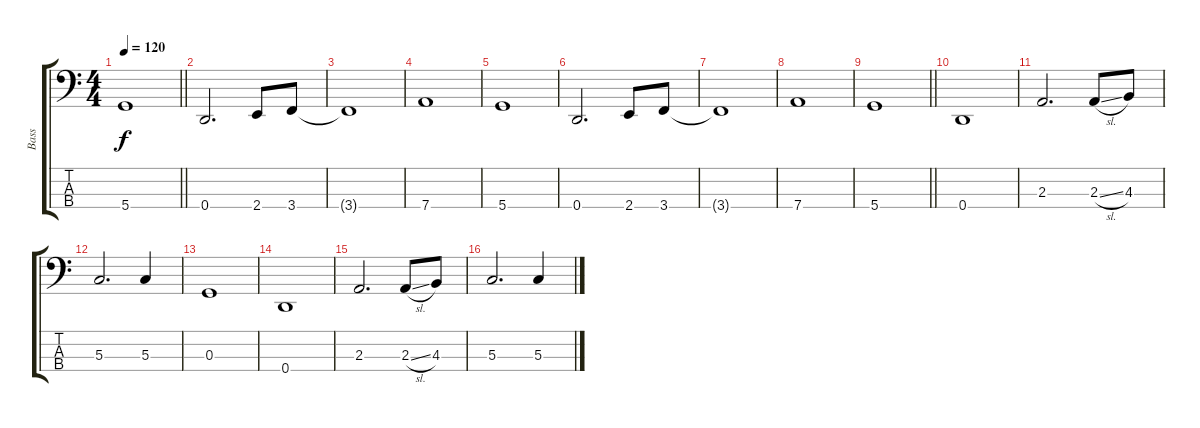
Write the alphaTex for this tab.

\track ("Bass" "Bass") {instrument electricbassfinger}
\staff {score tabs}
\tuning (F2 C2 G1 D1) {hide}
\ts (4 4)
\tempo 120
\clef f4
\barLineRight lightlight
\ks c
5.4.1{dy f} |
0.4.2{d} 2.4.8 3.4.8 |
3.4{t}.1 |
7.4.1 |
5.4.1 |
0.4.2{d} 2.4.8 3.4.8 |
3.4{t}.1 |
7.4.1 |
\barLineRight lightlight
5.4.1 |
0.4.1 |
2.3.2{d} 2.3{sl}.8 4.3.8 |
5.3.2{d} 5.3.4 |
0.3.1 |
0.4.1 |
2.3.2{d} 2.3{sl}.8 4.3.8 |
5.3.2{d} 5.3.4
